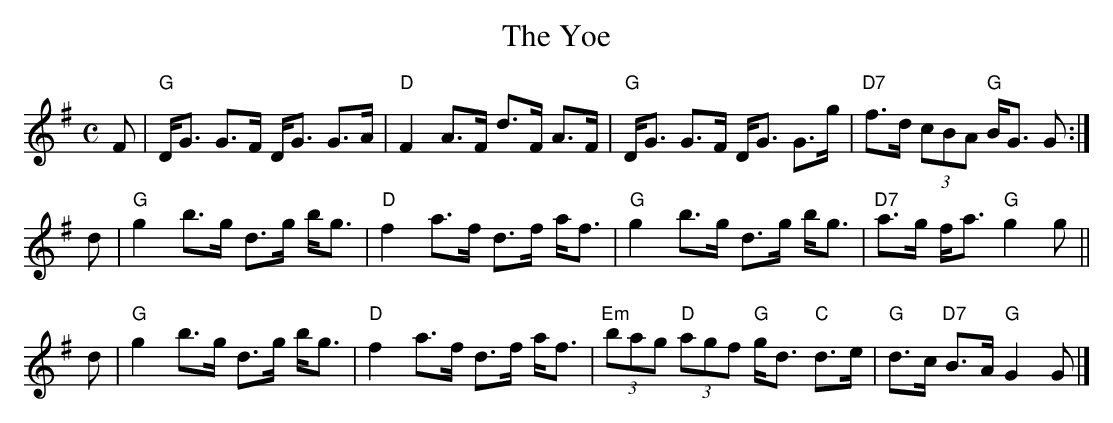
X:1
T: The Yoe
M: C
L: 1/8
K: G
F | "G"D<G G>F D<G G>A | "D"F2 A>F d>F A>F | "G"D<G G>F D<G G>g | "D7"f>d (3cBA "G"B<G G :|
d | "G"g2 b>g d>g b<g | "D"f2 a>f d>f a<f | "G"g2 b>g d>g b<g | "D7"a>g f<a "G"g2 g ||
d | "G"g2 b>g d>g b<g | "D"f2 a>f d>f a<f | "Em"(3bag "D"(3agf "G"g<d "C"d>e | "G"d>c "D7"B>A "G"G2 G |]
